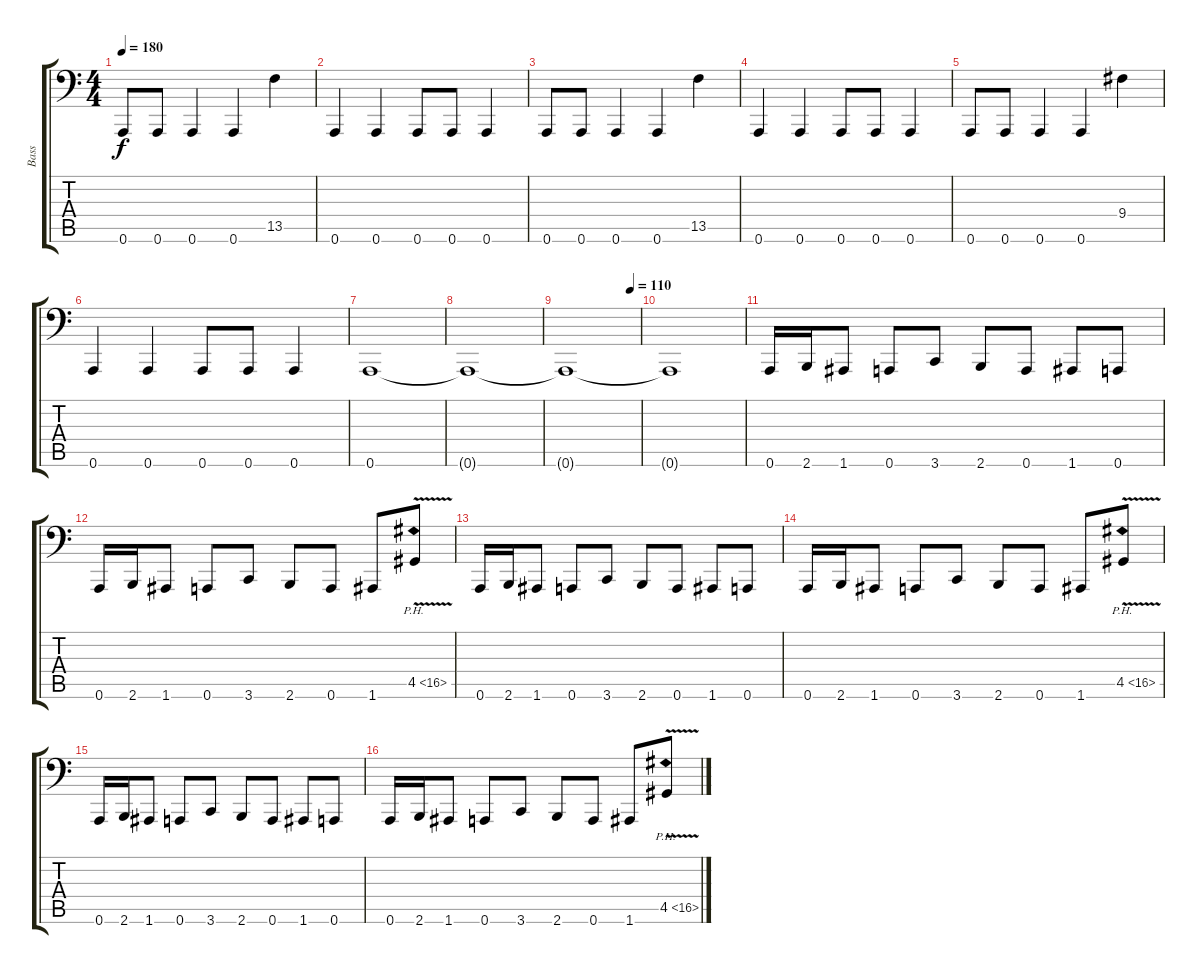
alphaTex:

\track ("Bass" "Bass") {instrument electricbassfinger}
\staff {score tabs}
\tuning (C3 G2 D2 A1 E1 A0) {hide}
\ts (4 4)
\tempo 180
\clef f4
\ks c
0.6.8{dy f} 0.6.8 0.6.4 0.6.4 13.5.4 |
0.6.4 0.6.4 0.6.8 0.6.8 0.6.4 |
0.6.8 0.6.8 0.6.4 0.6.4 13.5.4 |
0.6.4 0.6.4 0.6.8 0.6.8 0.6.4 |
0.6.8 0.6.8 0.6.4 0.6.4 9.4.4 |
0.6.4 0.6.4 0.6.8 0.6.8 0.6.4 |
0.6.1 |
0.6{t}.1 |
\tempo (110 0.875)
0.6{t}.1 |
0.6{t}.1 |
0.6.16 2.6.16 1.6.8 0.6.8 3.6.8 2.6.8 0.6.8 1.6.8 0.6.8 |
0.6.16 2.6.16 1.6.8 0.6.8 3.6.8 2.6.8 0.6.8 1.6.8 4.5{ph 12 v}.8 |
0.6.16 2.6.16 1.6.8 0.6.8 3.6.8 2.6.8 0.6.8 1.6.8 0.6.8 |
0.6.16 2.6.16 1.6.8 0.6.8 3.6.8 2.6.8 0.6.8 1.6.8 4.5{ph 12 v}.8 |
0.6.16 2.6.16 1.6.8 0.6.8 3.6.8 2.6.8 0.6.8 1.6.8 0.6.8 |
0.6.16 2.6.16 1.6.8 0.6.8 3.6.8 2.6.8 0.6.8 1.6.8 4.5{ph 12 v}.8
